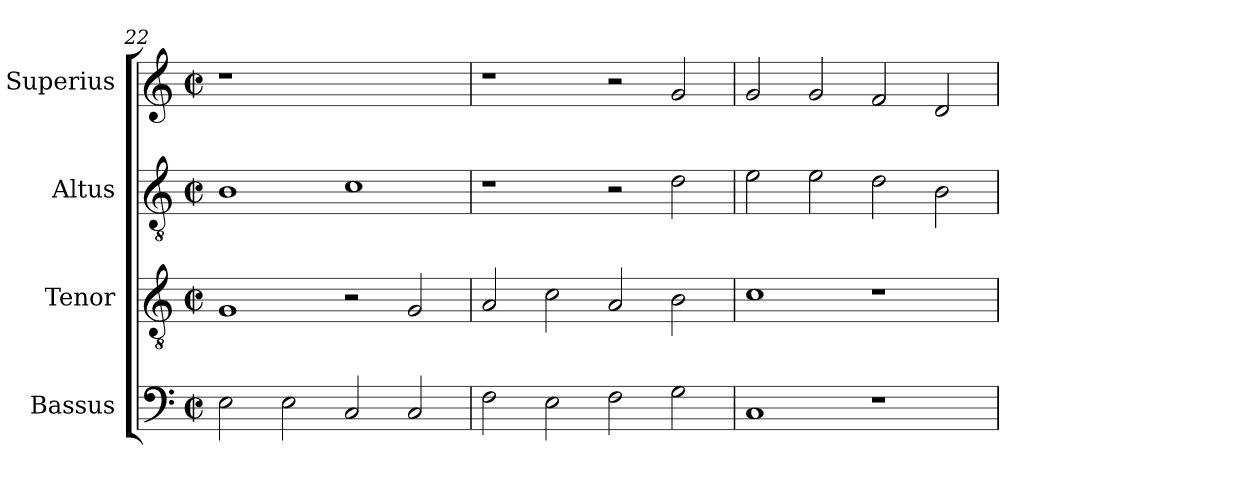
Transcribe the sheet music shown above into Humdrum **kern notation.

**kern	**kern	**kern	**kern
*part4	*part3	*part2	*part1
*staff4	*staff3	*staff2	*staff1
*I"Bassus	*I"Tenor	*I"Altus	*I"Superius
*I'B.	*I'T.	*I'A.	*I'S.
!!LO:LB:g=z
*clefF4	*clefGv2	*clefGv2	*clefG2
*	*ITrd7c12	*ITrd7c12	*
*k[]	*k[]	*k[]	*k[]
*C:	*C:	*C:	*C:
*M2/2	*M2/2	*M2/2	*M2/2
*met(c|)	*met(c|)	*met(c|)	*met(c|)
=22	=22	=22	=22
!	!	!	!LO:N:vis=1
2Ei\	1GGi	1BBi	1r
2Ei\	.	.	.
2Ci/	2r	1Ci	1ryy
2Ci/	2GGi/	.	.
=23	=23	=23	=23
2Fi\	2AAi/	1r	1r
2Ei\	2Ci\	.	.
2Fi\	2AAi/	2r	2r
2Gi\	2BBi\	2Di\	2gi/
=24	=24	=24	=24
1Ci	1Ci	2Ei\	2gi/
.	.	2Ei\	2gi/
1r	1r	2Di\	2fi/
.	.	2BBi\	2di/
=	=	=	=
*-	*-	*-	*-
